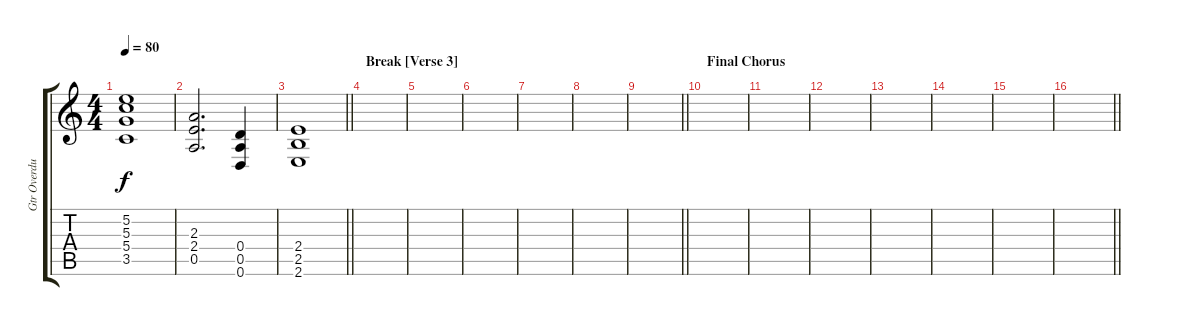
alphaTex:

\track ("Gtr Overdubbed" "Gtr Overdu") {instrument distortionguitar}
\staff {score tabs}
\tuning (E4 B3 G3 D3 A2 D2) {hide}
\ts (4 4)
\tempo 80
\clef g2
\ks c
(5.2 5.3 5.4 3.5).1{dy f} |
(2.3 2.4 0.5).2{d} (0.4 0.5 0.6).4 |
\barLineRight lightlight
(2.4 2.5 2.6).1 |
\section ("" "Break [Verse 3]")
|
|
|
|
|
\barLineRight lightlight
|
\section ("" "Final Chorus")
|
|
|
|
|
|
\barLineRight lightlight
